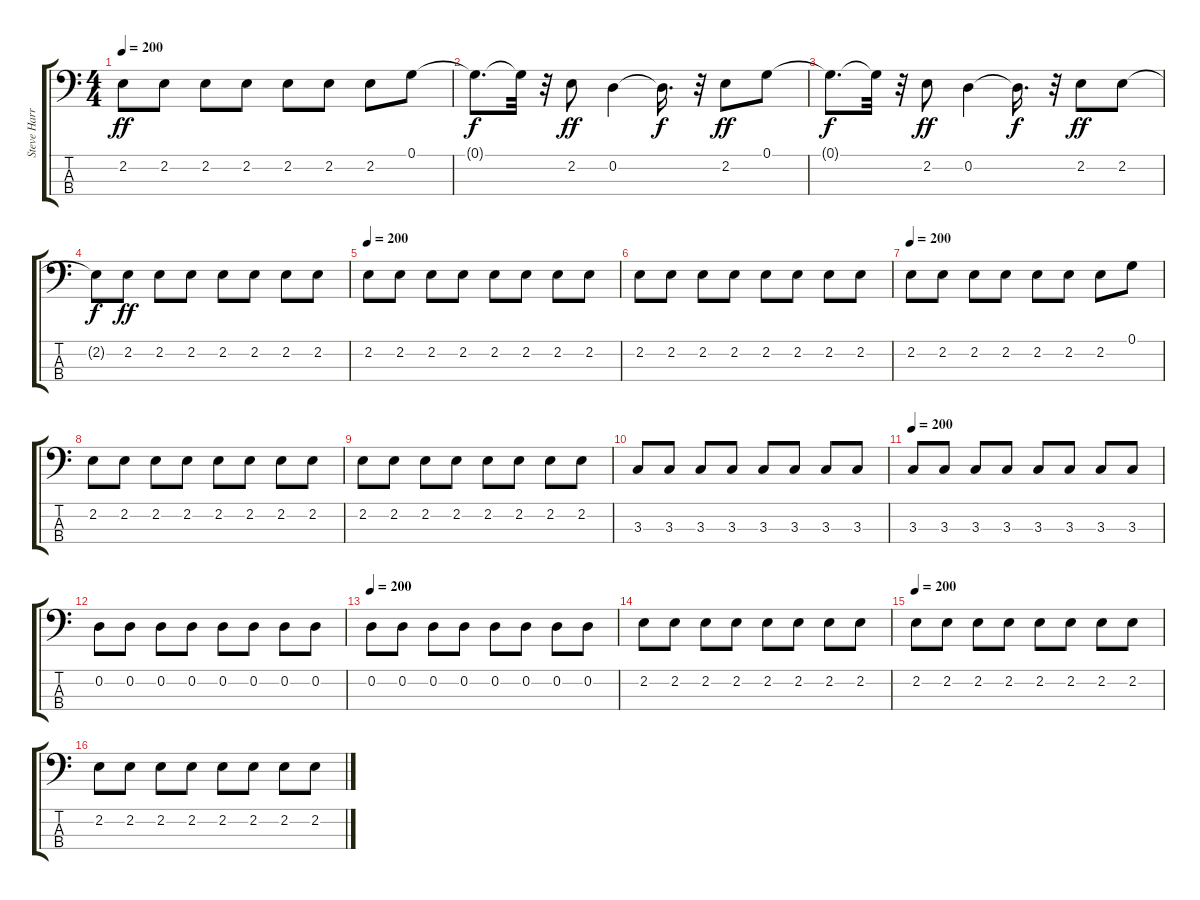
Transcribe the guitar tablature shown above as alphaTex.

\track ("Steve Harris" "Steve Harr") {instrument electricbassfinger}
\staff {score tabs}
\tuning (G2 D2 A1 E1) {hide}
\ts (4 4)
\tempo 200
\clef f4
\ks c
2.2.8{dy ff} 2.2.8 2.2.8 2.2.8 2.2.8 2.2.8 2.2.8 0.1.8 |
0.1{t}.8{d dy f} 0.1{t}.32 r.32 2.2.8{dy ff} 0.2.4 0.2{t}.16{d dy f} r.32 2.2.8{dy ff} 0.1.8 |
0.1{t}.8{d dy f} 0.1{t}.32 r.32 2.2.8{dy ff} 0.2.4 0.2{t}.16{d dy f} r.32 2.2.8{dy ff} 2.2.8 |
2.2{t}.8{dy f} 2.2.8{dy ff} 2.2.8 2.2.8 2.2.8 2.2.8 2.2.8 2.2.8 |
\tempo 200
2.2.8 2.2.8 2.2.8 2.2.8 2.2.8 2.2.8 2.2.8 2.2.8 |
2.2.8 2.2.8 2.2.8 2.2.8 2.2.8 2.2.8 2.2.8 2.2.8 |
\tempo 200
2.2.8 2.2.8 2.2.8 2.2.8 2.2.8 2.2.8 2.2.8 0.1.8 |
2.2.8 2.2.8 2.2.8 2.2.8 2.2.8 2.2.8 2.2.8 2.2.8 |
2.2.8 2.2.8 2.2.8 2.2.8 2.2.8 2.2.8 2.2.8 2.2.8 |
3.3.8 3.3.8 3.3.8 3.3.8 3.3.8 3.3.8 3.3.8 3.3.8 |
\tempo 200
3.3.8 3.3.8 3.3.8 3.3.8 3.3.8 3.3.8 3.3.8 3.3.8 |
0.2.8 0.2.8 0.2.8 0.2.8 0.2.8 0.2.8 0.2.8 0.2.8 |
\tempo 200
0.2.8 0.2.8 0.2.8 0.2.8 0.2.8 0.2.8 0.2.8 0.2.8 |
2.2.8 2.2.8 2.2.8 2.2.8 2.2.8 2.2.8 2.2.8 2.2.8 |
\tempo 200
2.2.8 2.2.8 2.2.8 2.2.8 2.2.8 2.2.8 2.2.8 2.2.8 |
2.2.8 2.2.8 2.2.8 2.2.8 2.2.8 2.2.8 2.2.8 2.2.8
